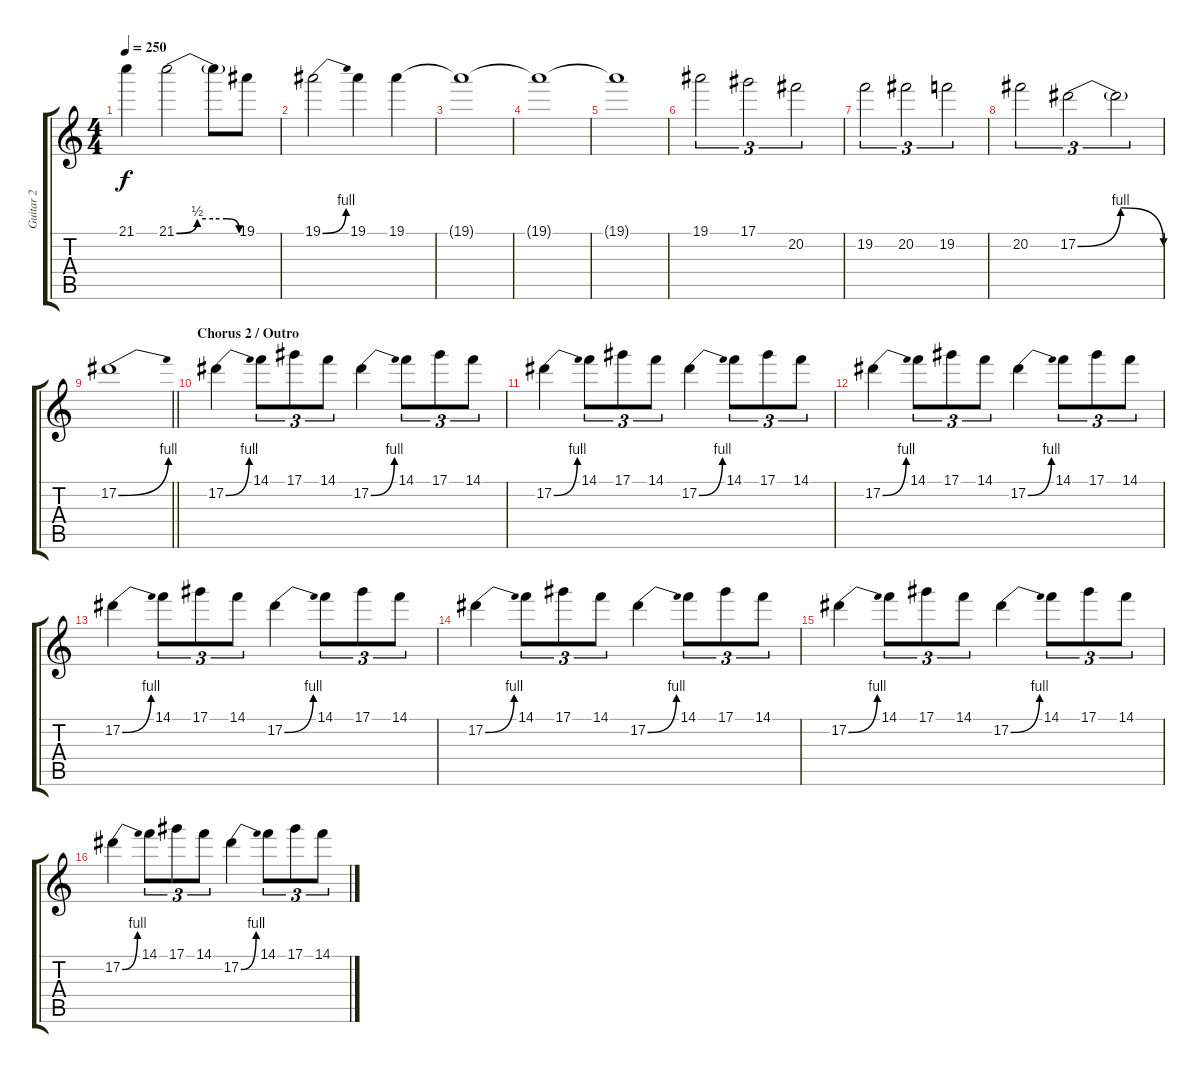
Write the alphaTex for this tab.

\track ("Guitar 2" "Guitar 2") {instrument distortionguitar}
\staff {score tabs}
\tuning (Eb4 Bb3 Gb3 Db3 Ab2 Eb2) {hide}
\ts (4 4)
\tempo 250
\clef g2
\ks c
21.1{t}.4{dy f} 21.1{be (custom 0 0 20 2 35 2 48 2 60 0)}.2 21.1{t}.8 19.1.8 |
19.1{be (bend 0 0 60 4)}.2 19.1.4 19.1.4 |
19.1{t}.1 |
19.1{t}.1 |
19.1{t}.1 |
19.1.2{tu (3 2)} 17.1.2{tu (3 2)} 20.2.2{tu (3 2)} |
19.2.2{tu (3 2)} 20.2.2{tu (3 2)} 19.2.2{tu (3 2)} |
20.2.2{tu (3 2)} 17.2{be (bendrelease 0 0 29 4 29 4 60 0)}.2{tu (3 2)} 17.2{t}.2{tu (3 2)} |
\barLineRight lightlight
17.2{be (bend 0 0 60 4)}.1 |
\section ("" "Chorus 2 / Outro")
17.2{be (bend 0 0 60 4)}.4 14.1.8{tu (3 2)} 17.1.8{tu (3 2)} 14.1.8{tu (3 2)} 17.2{be (bend 0 0 60 4)}.4 14.1.8{tu (3 2)} 17.1.8{tu (3 2)} 14.1.8{tu (3 2)} |
17.2{be (bend 0 0 60 4)}.4 14.1.8{tu (3 2)} 17.1.8{tu (3 2)} 14.1.8{tu (3 2)} 17.2{be (bend 0 0 60 4)}.4 14.1.8{tu (3 2)} 17.1.8{tu (3 2)} 14.1.8{tu (3 2)} |
17.2{be (bend 0 0 60 4)}.4 14.1.8{tu (3 2)} 17.1.8{tu (3 2)} 14.1.8{tu (3 2)} 17.2{be (bend 0 0 60 4)}.4 14.1.8{tu (3 2)} 17.1.8{tu (3 2)} 14.1.8{tu (3 2)} |
17.2{be (bend 0 0 60 4)}.4 14.1.8{tu (3 2)} 17.1.8{tu (3 2)} 14.1.8{tu (3 2)} 17.2{be (bend 0 0 60 4)}.4 14.1.8{tu (3 2)} 17.1.8{tu (3 2)} 14.1.8{tu (3 2)} |
17.2{be (bend 0 0 60 4)}.4 14.1.8{tu (3 2)} 17.1.8{tu (3 2)} 14.1.8{tu (3 2)} 17.2{be (bend 0 0 60 4)}.4 14.1.8{tu (3 2)} 17.1.8{tu (3 2)} 14.1.8{tu (3 2)} |
17.2{be (bend 0 0 60 4)}.4 14.1.8{tu (3 2)} 17.1.8{tu (3 2)} 14.1.8{tu (3 2)} 17.2{be (bend 0 0 60 4)}.4 14.1.8{tu (3 2)} 17.1.8{tu (3 2)} 14.1.8{tu (3 2)} |
17.2{be (bend 0 0 60 4)}.4 14.1.8{tu (3 2)} 17.1.8{tu (3 2)} 14.1.8{tu (3 2)} 17.2{be (bend 0 0 60 4)}.4 14.1.8{tu (3 2)} 17.1.8{tu (3 2)} 14.1.8{tu (3 2)}
